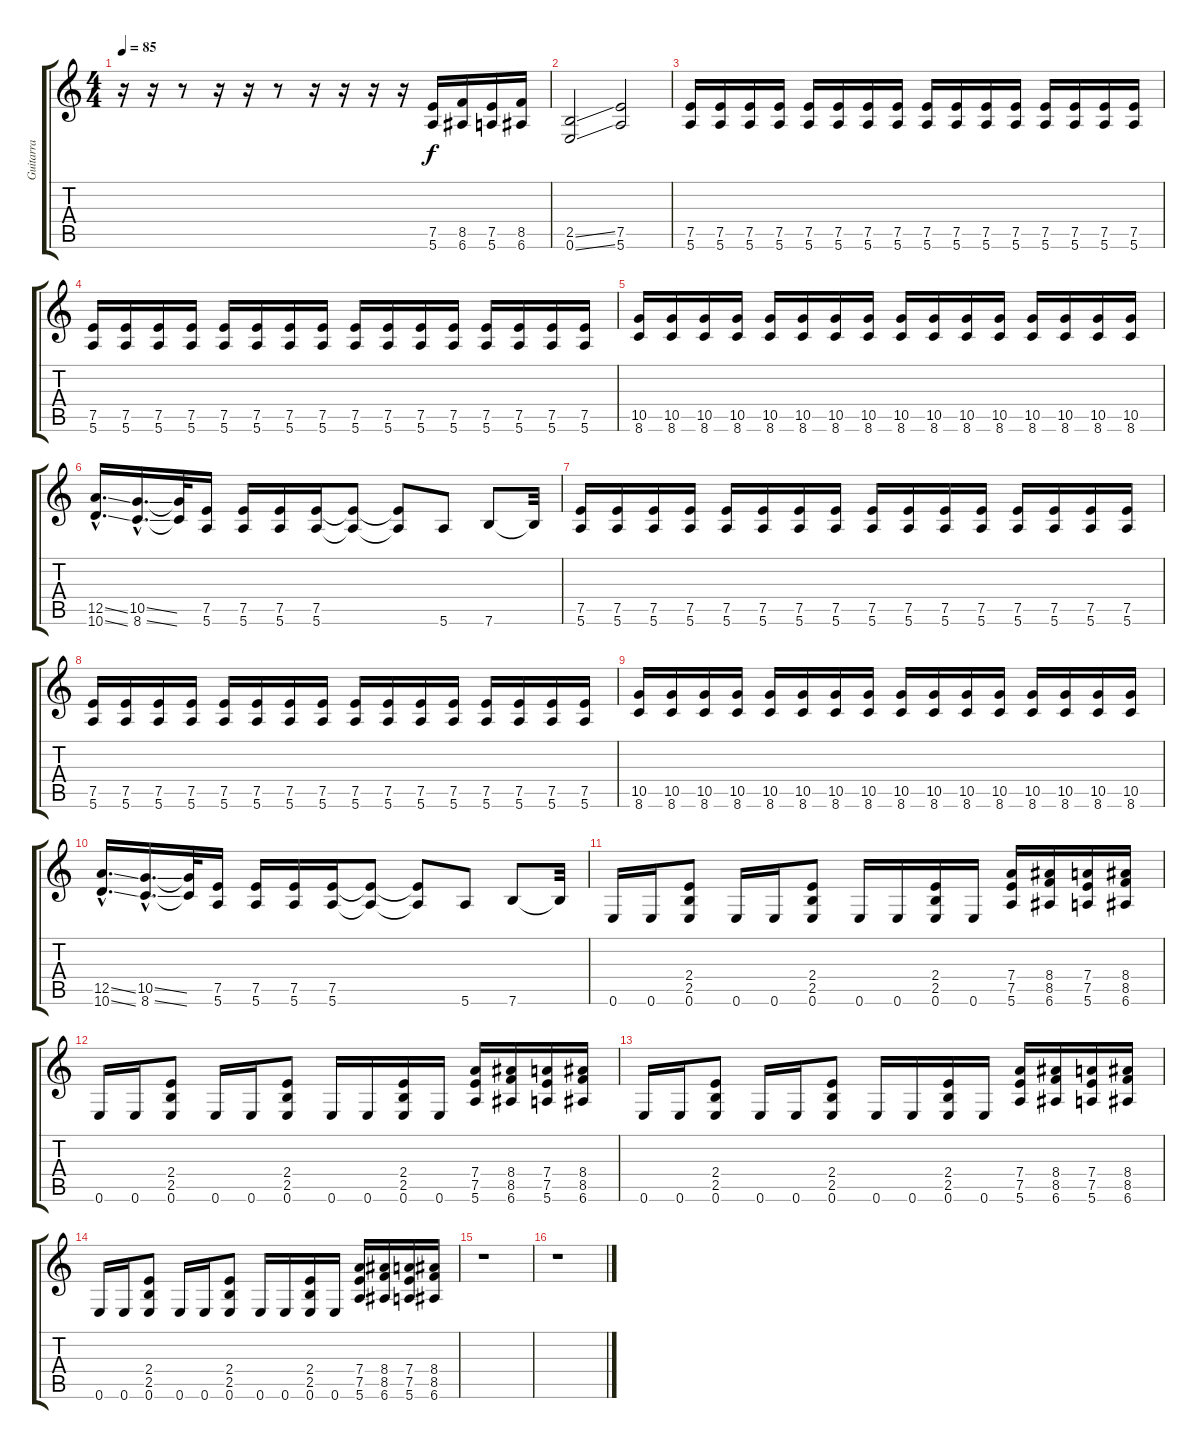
\track ("Guitarra" "Guitarra") {instrument distortionguitar}
\staff {score tabs}
\tuning (E4 B3 G3 D3 A2 E2) {hide}
\ts (4 4)
\tempo 85
\clef g2
\ks c
r.16{dy f} r.16 r.8 r.16 r.16 r.8 r.16 r.16 r.16 r.16 (7.5 5.6).16 (8.5 6.6).16 (7.5 5.6).16 (8.5 6.6).16 |
(2.5{ss} 0.6{ss}).2 (7.5 5.6).2 |
(7.5 5.6).16 (7.5 5.6).16 (7.5 5.6).16 (7.5 5.6).16 (7.5 5.6).16 (7.5 5.6).16 (7.5 5.6).16 (7.5 5.6).16 (7.5 5.6).16 (7.5 5.6).16 (7.5 5.6).16 (7.5 5.6).16 (7.5 5.6).16 (7.5 5.6).16 (7.5 5.6).16 (7.5 5.6).16 |
(7.5 5.6).16 (7.5 5.6).16 (7.5 5.6).16 (7.5 5.6).16 (7.5 5.6).16 (7.5 5.6).16 (7.5 5.6).16 (7.5 5.6).16 (7.5 5.6).16 (7.5 5.6).16 (7.5 5.6).16 (7.5 5.6).16 (7.5 5.6).16 (7.5 5.6).16 (7.5 5.6).16 (7.5 5.6).16 |
(10.5 8.6).16 (10.5 8.6).16 (10.5 8.6).16 (10.5 8.6).16 (10.5 8.6).16 (10.5 8.6).16 (10.5 8.6).16 (10.5 8.6).16 (10.5 8.6).16 (10.5 8.6).16 (10.5 8.6).16 (10.5 8.6).16 (10.5 8.6).16 (10.5 8.6).16 (10.5 8.6).16 (10.5 8.6).16 |
(12.5{ss hac} 10.6{ss hac}).16{d} (10.5{ss hac} 8.6{ss hac}).16{d} (10.5{t} 8.6{t}).32 (7.5 5.6).16 (7.5 5.6).16 (7.5 5.6).16 (7.5 5.6).16 (7.5{t} 5.6{t}).8 (7.5{t} 5.6{t}).8 5.6.8 7.6.8 7.6{t}.32 |
(7.5 5.6).16 (7.5 5.6).16 (7.5 5.6).16 (7.5 5.6).16 (7.5 5.6).16 (7.5 5.6).16 (7.5 5.6).16 (7.5 5.6).16 (7.5 5.6).16 (7.5 5.6).16 (7.5 5.6).16 (7.5 5.6).16 (7.5 5.6).16 (7.5 5.6).16 (7.5 5.6).16 (7.5 5.6).16 |
(7.5 5.6).16 (7.5 5.6).16 (7.5 5.6).16 (7.5 5.6).16 (7.5 5.6).16 (7.5 5.6).16 (7.5 5.6).16 (7.5 5.6).16 (7.5 5.6).16 (7.5 5.6).16 (7.5 5.6).16 (7.5 5.6).16 (7.5 5.6).16 (7.5 5.6).16 (7.5 5.6).16 (7.5 5.6).16 |
(10.5 8.6).16 (10.5 8.6).16 (10.5 8.6).16 (10.5 8.6).16 (10.5 8.6).16 (10.5 8.6).16 (10.5 8.6).16 (10.5 8.6).16 (10.5 8.6).16 (10.5 8.6).16 (10.5 8.6).16 (10.5 8.6).16 (10.5 8.6).16 (10.5 8.6).16 (10.5 8.6).16 (10.5 8.6).16 |
(12.5{ss hac} 10.6{ss hac}).16{d} (10.5{ss hac} 8.6{ss hac}).16{d} (10.5{t} 8.6{t}).32 (7.5 5.6).16 (7.5 5.6).16 (7.5 5.6).16 (7.5 5.6).16 (7.5{t} 5.6{t}).8 (7.5{t} 5.6{t}).8 5.6.8 7.6.8 7.6{t}.32 |
0.6.16 0.6.16 (2.4 2.5 0.6).8 0.6.16 0.6.16 (2.4 2.5 0.6).8 0.6.16 0.6.16 (2.4 2.5 0.6).16 0.6.16 (7.4 7.5 5.6).16 (8.4 8.5 6.6).16 (7.4 7.5 5.6).16 (8.4 8.5 6.6).16 |
0.6.16 0.6.16 (2.4 2.5 0.6).8 0.6.16 0.6.16 (2.4 2.5 0.6).8 0.6.16 0.6.16 (2.4 2.5 0.6).16 0.6.16 (7.4 7.5 5.6).16 (8.4 8.5 6.6).16 (7.4 7.5 5.6).16 (8.4 8.5 6.6).16 |
0.6.16 0.6.16 (2.4 2.5 0.6).8 0.6.16 0.6.16 (2.4 2.5 0.6).8 0.6.16 0.6.16 (2.4 2.5 0.6).16 0.6.16 (7.4 7.5 5.6).16 (8.4 8.5 6.6).16 (7.4 7.5 5.6).16 (8.4 8.5 6.6).16 |
0.6.16 0.6.16 (2.4 2.5 0.6).8 0.6.16 0.6.16 (2.4 2.5 0.6).8 0.6.16 0.6.16 (2.4 2.5 0.6).16 0.6.16 (7.4 7.5 5.6).16 (8.4 8.5 6.6).16 (7.4 7.5 5.6).16 (8.4 8.5 6.6).16 |
r.1 |
r.1
